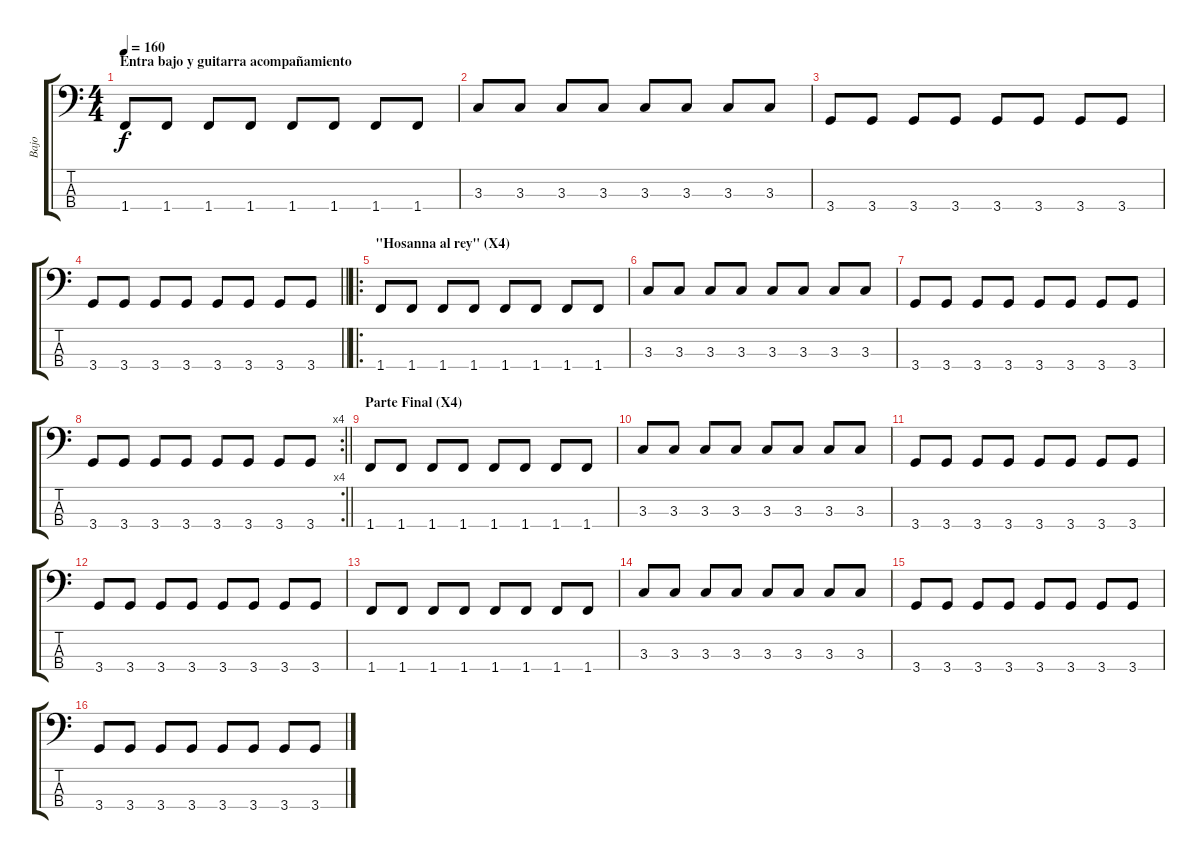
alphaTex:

\track ("Bajo" "Bajo") {instrument electricbasspick}
\staff {score tabs}
\tuning (G2 D2 A1 E1) {hide}
\ts (4 4)
\section ("" "Entra bajo y guitarra acompañamiento")
\tempo 160
\clef f4
\ks c
1.4.8{dy f} 1.4.8 1.4.8 1.4.8 1.4.8 1.4.8 1.4.8 1.4.8 |
3.3.8 3.3.8 3.3.8 3.3.8 3.3.8 3.3.8 3.3.8 3.3.8 |
3.4.8 3.4.8 3.4.8 3.4.8 3.4.8 3.4.8 3.4.8 3.4.8 |
\barLineRight lightlight
3.4.8 3.4.8 3.4.8 3.4.8 3.4.8 3.4.8 3.4.8 3.4.8 |
\ro
\section ("" "\"Hosanna al rey\" (X4)")
1.4.8 1.4.8 1.4.8 1.4.8 1.4.8 1.4.8 1.4.8 1.4.8 |
3.3.8 3.3.8 3.3.8 3.3.8 3.3.8 3.3.8 3.3.8 3.3.8 |
3.4.8 3.4.8 3.4.8 3.4.8 3.4.8 3.4.8 3.4.8 3.4.8 |
\rc 4
\barLineRight lightlight
3.4.8 3.4.8 3.4.8 3.4.8 3.4.8 3.4.8 3.4.8 3.4.8 |
\section ("" "Parte Final (X4)")
1.4.8 1.4.8 1.4.8 1.4.8 1.4.8 1.4.8 1.4.8 1.4.8 |
3.3.8 3.3.8 3.3.8 3.3.8 3.3.8 3.3.8 3.3.8 3.3.8 |
3.4.8 3.4.8 3.4.8 3.4.8 3.4.8 3.4.8 3.4.8 3.4.8 |
3.4.8 3.4.8 3.4.8 3.4.8 3.4.8 3.4.8 3.4.8 3.4.8 |
1.4.8 1.4.8 1.4.8 1.4.8 1.4.8 1.4.8 1.4.8 1.4.8 |
3.3.8 3.3.8 3.3.8 3.3.8 3.3.8 3.3.8 3.3.8 3.3.8 |
3.4.8 3.4.8 3.4.8 3.4.8 3.4.8 3.4.8 3.4.8 3.4.8 |
3.4.8 3.4.8 3.4.8 3.4.8 3.4.8 3.4.8 3.4.8 3.4.8
